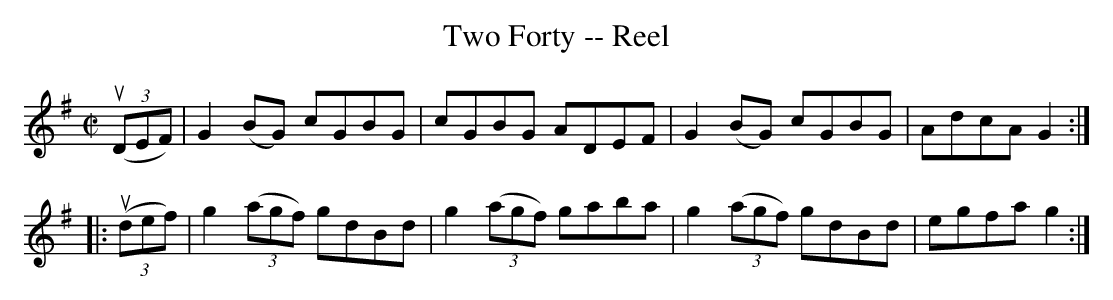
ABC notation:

X:1
T: Two Forty -- Reel
M:C|
L:1/8
K:G
u((3DEF)|G2 (BG) cGBG   | cGBG ADEF      | G2 (BG) cGBG   | AdcA G2 ::
u((3def)|g2((3agf) gdBd | g2((3agf) gaba | g2((3agf) gdBd | egfa g2 :|
